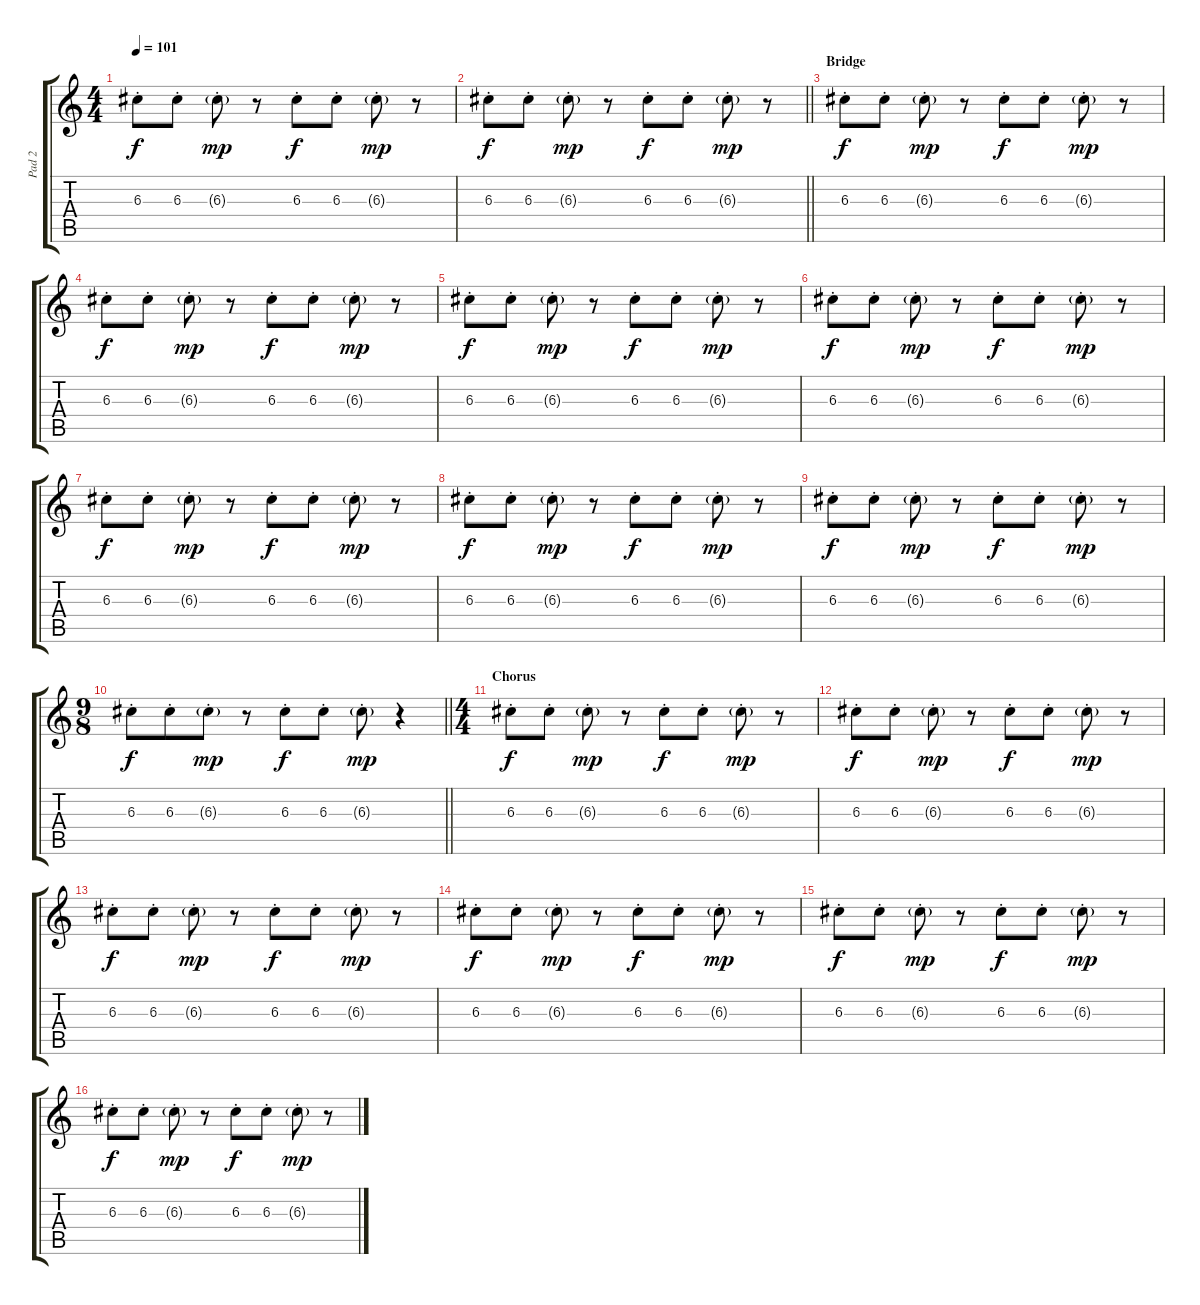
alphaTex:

\track ("Pad 2" "Pad 2") {instrument overdrivenguitar}
\staff {score tabs}
\tuning (E4 B3 G3 D3 A2 D2) {hide}
\ts (4 4)
\tempo 101
\clef g2
\ks c
6.3{st}.8{dy f} 6.3{st}.8 6.3{g st}.8{dy mp} r.8 6.3{st}.8{dy f} 6.3{st}.8 6.3{g st}.8{dy mp} r.8 |
\barLineRight lightlight
6.3{st}.8{dy f} 6.3{st}.8 6.3{g st}.8{dy mp} r.8 6.3{st}.8{dy f} 6.3{st}.8 6.3{g st}.8{dy mp} r.8 |
\section ("" "Bridge")
6.3{st}.8{dy f} 6.3{st}.8 6.3{g st}.8{dy mp} r.8 6.3{st}.8{dy f} 6.3{st}.8 6.3{g st}.8{dy mp} r.8 |
6.3{st}.8{dy f} 6.3{st}.8 6.3{g st}.8{dy mp} r.8 6.3{st}.8{dy f} 6.3{st}.8 6.3{g st}.8{dy mp} r.8 |
6.3{st}.8{dy f} 6.3{st}.8 6.3{g st}.8{dy mp} r.8 6.3{st}.8{dy f} 6.3{st}.8 6.3{g st}.8{dy mp} r.8 |
6.3{st}.8{dy f} 6.3{st}.8 6.3{g st}.8{dy mp} r.8 6.3{st}.8{dy f} 6.3{st}.8 6.3{g st}.8{dy mp} r.8 |
6.3{st}.8{dy f} 6.3{st}.8 6.3{g st}.8{dy mp} r.8 6.3{st}.8{dy f} 6.3{st}.8 6.3{g st}.8{dy mp} r.8 |
6.3{st}.8{dy f} 6.3{st}.8 6.3{g st}.8{dy mp} r.8 6.3{st}.8{dy f} 6.3{st}.8 6.3{g st}.8{dy mp} r.8 |
6.3{st}.8{dy f} 6.3{st}.8 6.3{g st}.8{dy mp} r.8 6.3{st}.8{dy f} 6.3{st}.8 6.3{g st}.8{dy mp} r.8 |
\ts (9 8)
\barLineRight lightlight
6.3{st}.8{dy f} 6.3{st}.8 6.3{g st}.8{dy mp} r.8 6.3{st}.8{dy f} 6.3{st}.8 6.3{g st}.8{dy mp} r.4 |
\ts (4 4)
\section ("" "Chorus")
6.3{st}.8{dy f} 6.3{st}.8 6.3{g st}.8{dy mp} r.8 6.3{st}.8{dy f} 6.3{st}.8 6.3{g st}.8{dy mp} r.8 |
6.3{st}.8{dy f} 6.3{st}.8 6.3{g st}.8{dy mp} r.8 6.3{st}.8{dy f} 6.3{st}.8 6.3{g st}.8{dy mp} r.8 |
6.3{st}.8{dy f} 6.3{st}.8 6.3{g st}.8{dy mp} r.8 6.3{st}.8{dy f} 6.3{st}.8 6.3{g st}.8{dy mp} r.8 |
6.3{st}.8{dy f} 6.3{st}.8 6.3{g st}.8{dy mp} r.8 6.3{st}.8{dy f} 6.3{st}.8 6.3{g st}.8{dy mp} r.8 |
6.3{st}.8{dy f} 6.3{st}.8 6.3{g st}.8{dy mp} r.8 6.3{st}.8{dy f} 6.3{st}.8 6.3{g st}.8{dy mp} r.8 |
6.3{st}.8{dy f} 6.3{st}.8 6.3{g st}.8{dy mp} r.8 6.3{st}.8{dy f} 6.3{st}.8 6.3{g st}.8{dy mp} r.8
